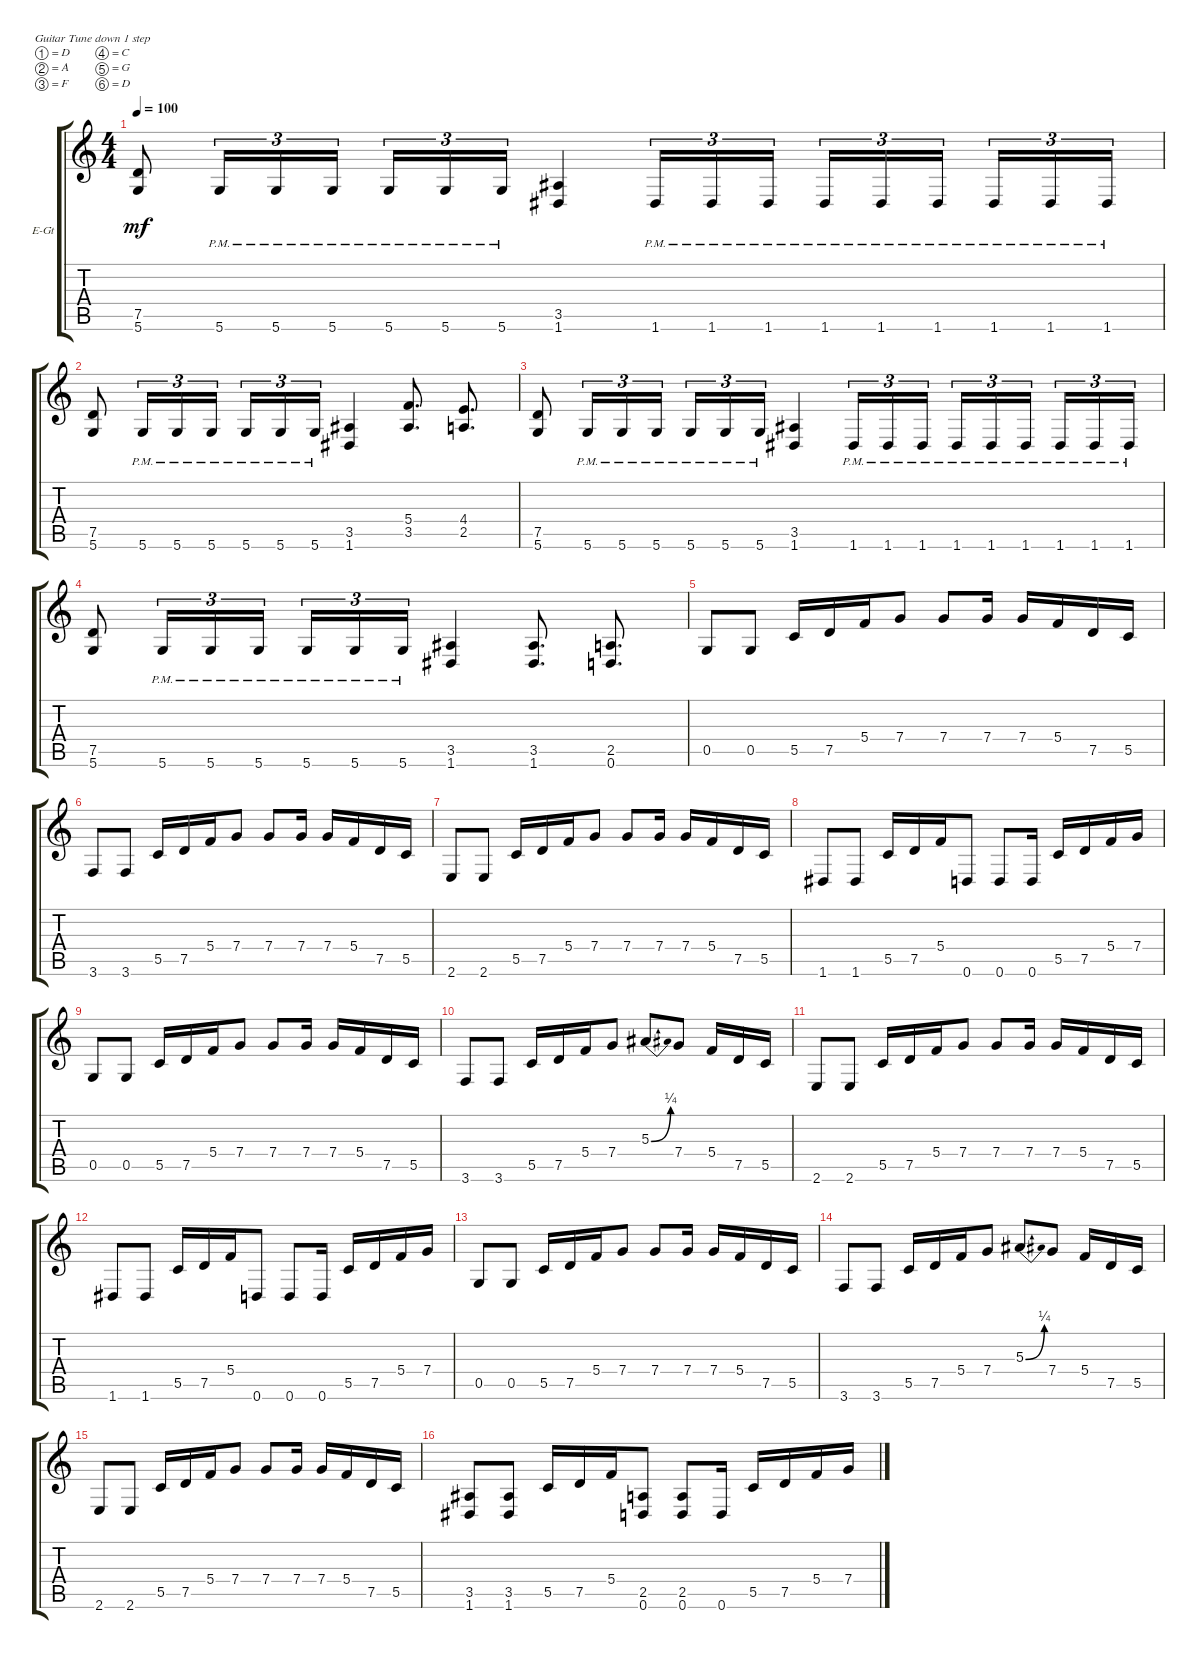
\defaultSystemsLayout 4
\bracketExtendMode groupsimilarinstruments
\firstSystemTrackNameOrientation horizontal
\otherSystemsTrackNameOrientation horizontal
\track ("Rhythm Guitar " "E-Gt") {instrument electricguitarclean}
\staff {score tabs}
\tuning (D4 A3 F3 C3 G2 D2)
\ts (4 4)
\tempo 100
\clef g2
\ks c
(5.6 7.5).8{dy mf} 5.6{pm}.16{tu (3 2)} 5.6{pm}.16{tu (3 2)} 5.6{pm}.16{tu (3 2)} 5.6{pm}.16{tu (3 2)} 5.6{pm}.16{tu (3 2)} 5.6{pm}.16{tu (3 2)} (1.6 3.5).4 1.6{pm}.16{tu (3 2)} 1.6{pm}.16{tu (3 2)} 1.6{pm}.16{tu (3 2)} 1.6{pm}.16{tu (3 2)} 1.6{pm}.16{tu (3 2)} 1.6{pm}.16{tu (3 2)} 1.6{pm}.16{tu (3 2)} 1.6{pm}.16{tu (3 2)} 1.6{pm}.16{tu (3 2)} |
(5.6 7.5).8 5.6{pm}.16{tu (3 2)} 5.6{pm}.16{tu (3 2)} 5.6{pm}.16{tu (3 2)} 5.6{pm}.16{tu (3 2)} 5.6{pm}.16{tu (3 2)} 5.6{pm}.16{tu (3 2)} (1.6 3.5).4 (3.5 5.4).8{d} (2.5 4.4).8{d} |
(5.6 7.5).8 5.6{pm}.16{tu (3 2)} 5.6{pm}.16{tu (3 2)} 5.6{pm}.16{tu (3 2)} 5.6{pm}.16{tu (3 2)} 5.6{pm}.16{tu (3 2)} 5.6{pm}.16{tu (3 2)} (1.6 3.5).4 1.6{pm}.16{tu (3 2)} 1.6{pm}.16{tu (3 2)} 1.6{pm}.16{tu (3 2)} 1.6{pm}.16{tu (3 2)} 1.6{pm}.16{tu (3 2)} 1.6{pm}.16{tu (3 2)} 1.6{pm}.16{tu (3 2)} 1.6{pm}.16{tu (3 2)} 1.6{pm}.16{tu (3 2)} |
(5.6 7.5).8 5.6{pm}.16{tu (3 2)} 5.6{pm}.16{tu (3 2)} 5.6{pm}.16{tu (3 2)} 5.6{pm}.16{tu (3 2)} 5.6{pm}.16{tu (3 2)} 5.6{pm}.16{tu (3 2)} (1.6 3.5).4 (3.5 1.6).8{d} (0.6 2.5).8{d} |
0.5.8 0.5.8 5.5.16 7.5.16 5.4.16 7.4.8 7.4.8 7.4.16 7.4.16 5.4.16 7.5.16 5.5.16 |
3.6.8 3.6.8 5.5.16 7.5.16 5.4.16 7.4.8 7.4.8 7.4.16 7.4.16 5.4.16 7.5.16 5.5.16 |
2.6.8 2.6.8 5.5.16 7.5.16 5.4.16 7.4.8 7.4.8 7.4.16 7.4.16 5.4.16 7.5.16 5.5.16 |
1.6.8 1.6.8 5.5.16 7.5.16 5.4.16 0.6.8 0.6.8 0.6.16 5.5.16 7.5.16 5.4.16 7.4.16 |
0.5.8 0.5.8 5.5.16 7.5.16 5.4.16 7.4.8 7.4.8 7.4.16 7.4.16 5.4.16 7.5.16 5.5.16 |
3.6.8 3.6.8 5.5.16 7.5.16 5.4.16 7.4.8 5.3{be (bend 0 0 15 1)}.8 7.4.8 5.4.16 7.5.16 5.5.16 |
2.6.8 2.6.8 5.5.16 7.5.16 5.4.16 7.4.8 7.4.8 7.4.16 7.4.16 5.4.16 7.5.16 5.5.16 |
1.6.8 1.6.8 5.5.16 7.5.16 5.4.16 0.6.8 0.6.8 0.6.16 5.5.16 7.5.16 5.4.16 7.4.16 |
0.5.8 0.5.8 5.5.16 7.5.16 5.4.16 7.4.8 7.4.8 7.4.16 7.4.16 5.4.16 7.5.16 5.5.16 |
3.6.8 3.6.8 5.5.16 7.5.16 5.4.16 7.4.8 5.3{be (bend 0 0 15 1)}.8 7.4.8 5.4.16 7.5.16 5.5.16 |
2.6.8 2.6.8 5.5.16 7.5.16 5.4.16 7.4.8 7.4.8 7.4.16 7.4.16 5.4.16 7.5.16 5.5.16 |
(1.6 3.5).8 (1.6 3.5).8 5.5.16 7.5.16 5.4.16 (0.6 2.5).8 (0.6 2.5).8 0.6.16 5.5.16 7.5.16 5.4.16 7.4.16
